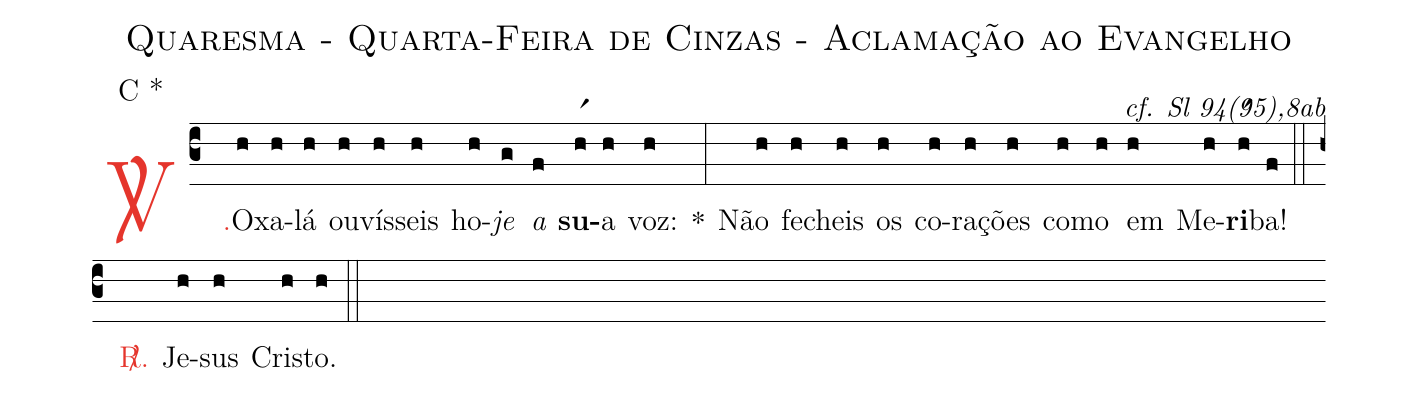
name: Quaresma - Quarta-Feira de Cinzas - Aclamação ao Evangelho;
mode: C *;
commentary: cf. Sl 94(95),8ab;
%%
(c3)

<c><sp>V/</sp>.</c>() O(h)xa(h)lá(h) ou(h)vís(h)seis(h) ho(h)<i>je</i>(g) <i>a</i>(f) <b>su</b>(hr1)a(h) voz:(h) *(:)
Não(h) fe(h)cheis(h) os(h) co(h)ra(h)ções(h) co(h)mo(h) em(h) Me(h)<b>ri</b>(hr1)ba!(f)

(::)

<c><sp>R/</sp>.</c>() Je(h)sus(h) Cris(h)to.(h)

(::)
